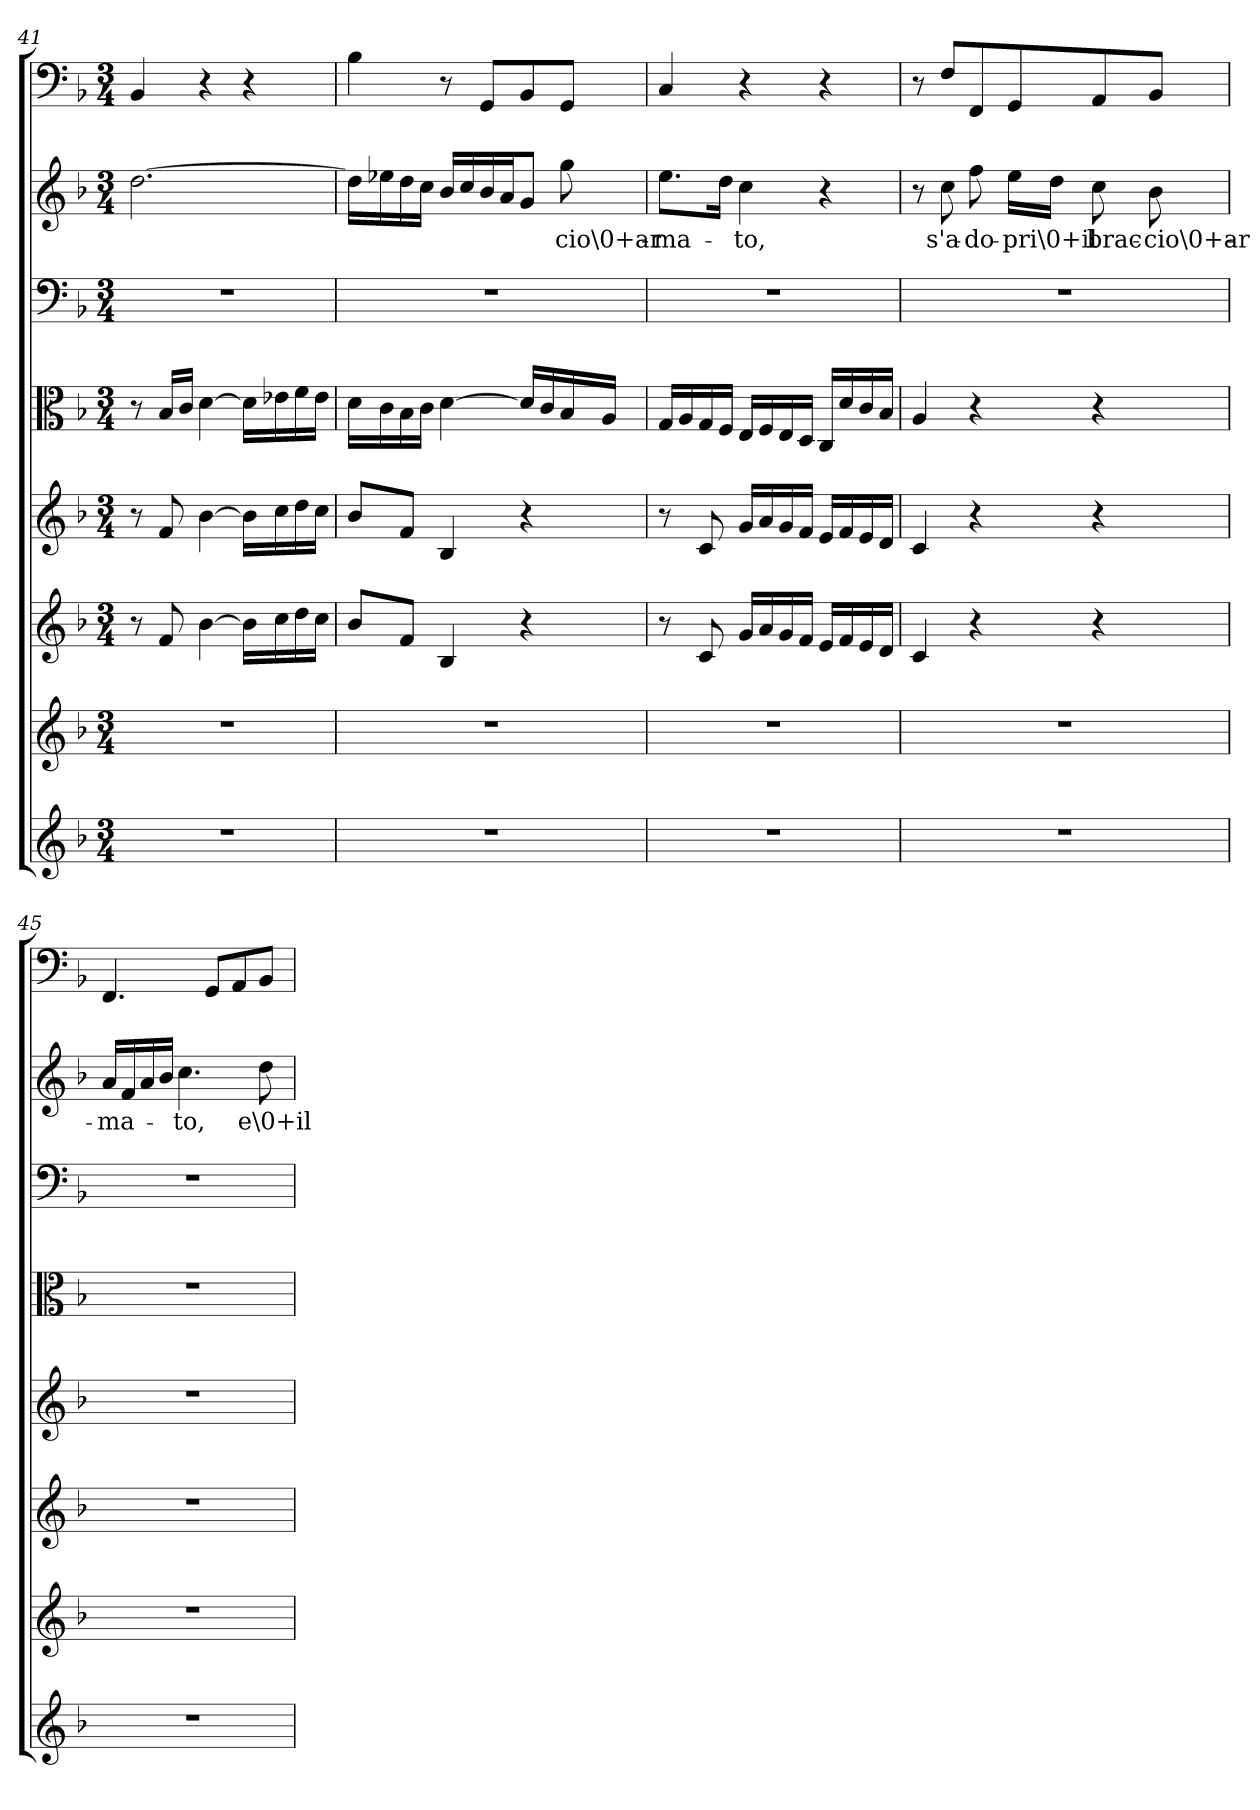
**kern	**kern	**kern	**kern	**kern	**kern	**kern	**text	**kern
*part8	*part7	*part6	*part5	*part4	*part3	*part2	*part2	*part1
*staff8	*staff7	*staff6	*staff5	*staff4	*staff3	*staff2	*staff2	*staff1
*clefG2	*clefG2	*clefG2	*clefG2	*clefC3	*clefF4	*clefG2	*	*clefF4
*k[b-]	*k[b-]	*k[b-]	*k[b-]	*k[b-]	*k[b-]	*k[b-]	*	*k[b-]
*F:	*F:	*F:	*F:	*F:	*F:	*F:	*	*F:
*M3/4	*M3/4	*M3/4	*M3/4	*M3/4	*M3/4	*M3/4	*	*M3/4
=41	=41	=41	=41	=41	=41	=41	=41	=41
2.r	2.r	8r	8r	8r	2.r	[2.dd\	.	4BB-/
.	.	8f/	8f/	16B-/LL	.	.	.	.
.	.	.	.	16c/JJ	.	.	.	.
.	.	[4b-\	[4b-\	[4d\	.	.	.	4r
.	.	16b-\LL]	16b-\LL]	16d\LL]	.	.	.	4r
.	.	16cc\	16cc\	16e-X\	.	.	.	.
.	.	16dd\	16dd\	16f\	.	.	.	.
.	.	16cc\JJ	16cc\JJ	16e-\JJ	.	.	.	.
=42	=42	=42	=42	=42	=42	=42	=42	=42
2.r	2.r	8b-/L	8b-/L	16d\LL	2.r	16dd\LL]	.	4B-\
.	.	.	.	16c\	.	16ee-X\	.	.
.	.	8f/J	8f/J	16B-\	.	16dd\	.	.
.	.	.	.	16c\JJ	.	16cc\JJ	.	.
.	.	4B-/	4B-/	[4d\	.	16b-/LL	.	8r
.	.	.	.	.	.	16cc/	.	.
.	.	.	.	.	.	16b-/	.	8GG/L
.	.	.	.	.	.	16a/J	.	.
.	.	4r	4r	16d/LL]	.	8g/J	.	8BB-/
.	.	.	.	16c/	.	.	.	.
.	.	.	.	16B-/	.	8gg\	-cio\0+ar-	8GG/J
.	.	.	.	16A/JJ	.	.	.	.
=43	=43	=43	=43	=43	=43	=43	=43	=43
2.r	2.r	8r	8r	16G/LL	2.r	8.ee\L	-ma-	4C/
.	.	.	.	16A/	.	.	.	.
.	.	8c/	8c/	16G/	.	.	.	.
.	.	.	.	16F/JJ	.	16dd\Jk	.	.
.	.	16g/LL	16g/LL	16E/LL	.	4cc\	-to,	4r
.	.	16a/	16a/	16F/	.	.	.	.
.	.	16g/	16g/	16E/	.	.	.	.
.	.	16f/JJ	16f/JJ	16D/JJ	.	.	.	.
.	.	16e/LL	16e/LL	16C/LL	.	4r	.	4r
.	.	16f/	16f/	16d/	.	.	.	.
.	.	16e/	16e/	16c/	.	.	.	.
.	.	16d/JJ	16d/JJ	16B-/JJ	.	.	.	.
=44	=44	=44	=44	=44	=44	=44	=44	=44
2.r	2.r	4c/	4c/	4A/	2.r	8r	.	8r
.	.	.	.	.	.	8cc\	s'a-	8F/L
.	.	4r	4r	4r	.	8ff\	-do-	8FF/
.	.	.	.	.	.	16ee\LL	-pri\0+il	8GG/
.	.	.	.	.	.	16dd\JJ	.	.
.	.	4r	4r	4r	.	8cc\	brac-	8AA/
.	.	.	.	.	.	8b-\	-cio\0+ar-	8BB-/J
=45	=45	=45	=45	=45	=45	=45	=45	=45
2.r	2.r	2.r	2.r	2.r	2.r	16a/LL	-ma-	4.FF/
.	.	.	.	.	.	16f/	.	.
.	.	.	.	.	.	16a/	.	.
.	.	.	.	.	.	16b-/JJ	.	.
.	.	.	.	.	.	4.cc\	-to,	.
.	.	.	.	.	.	.	.	8GG/L
.	.	.	.	.	.	.	.	8AA/
.	.	.	.	.	.	8dd\	e\0+il	8BB-/J
=	=	=	=	=	=	=	=	=
*-	*-	*-	*-	*-	*-	*-	*-	*-
